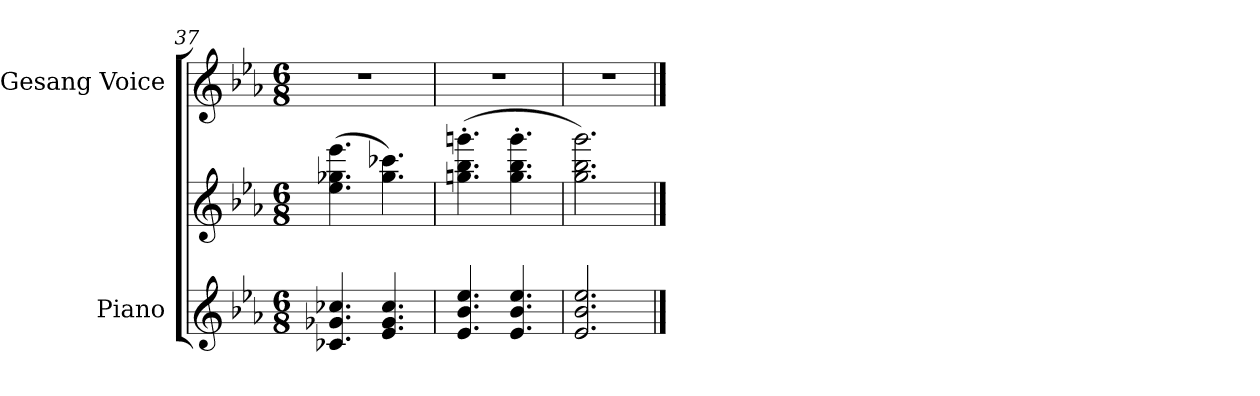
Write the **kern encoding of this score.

**kern	**kern	**kern
*part2	*part2	*part1
*staff3	*staff2	*staff1
*I"Piano	*	*I"Gesang Voice
*I'Pno	*	*
*clefG2	*clefG2	*clefG2
*k[b-e-a-]	*k[b-e-a-]	*k[b-e-a-]
*M6/8	*M6/8	*M6/8
=37	=37	=37
4.c-X/ 4.g-X/ 4.cc-X/	(>4.ee-\ 4.gg-X\ 4.eee-\	2.r
4.e-/ 4.g-/ 4.cc-/	4.gg-\ 4.ccc-X\)	.
=38	=38	=38
4.e-/ 4.b-/ 4.ee-/	(>4.ggn\' 4.bb-\' 4.gggn\'	2.r
4.e-/ 4.b-/ 4.ee-/	4.gg\' 4.bb-\' 4.ggg\'	.
=39	=39	=39
2.e-/ 2.b-/ 2.ee-/	2.gg\ 2.bb-\ 2.ggg\)	2.r
==	==	==
*-	*-	*-
